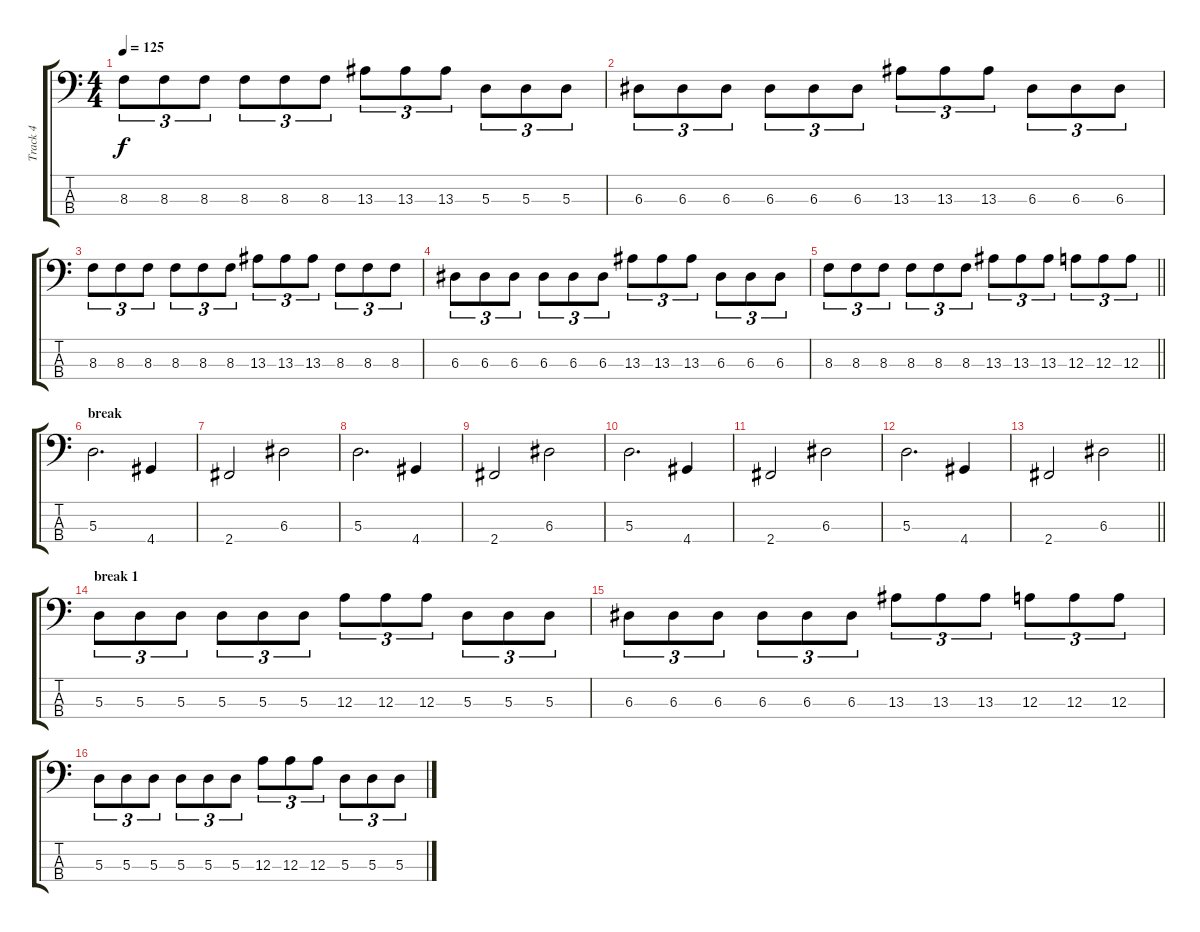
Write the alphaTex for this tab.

\track ("Track 4" "Track 4") {instrument electricbassfinger}
\staff {score tabs}
\tuning (G2 D2 A1 E1) {hide}
\ts (4 4)
\tempo 125
\clef f4
\ks c
8.3.8{tu (3 2) dy f} 8.3.8{tu (3 2)} 8.3.8{tu (3 2)} 8.3.8{tu (3 2)} 8.3.8{tu (3 2)} 8.3.8{tu (3 2)} 13.3.8{tu (3 2)} 13.3.8{tu (3 2)} 13.3.8{tu (3 2)} 5.3.8{tu (3 2)} 5.3.8{tu (3 2)} 5.3.8{tu (3 2)} |
6.3.8{tu (3 2)} 6.3.8{tu (3 2)} 6.3.8{tu (3 2)} 6.3.8{tu (3 2)} 6.3.8{tu (3 2)} 6.3.8{tu (3 2)} 13.3.8{tu (3 2)} 13.3.8{tu (3 2)} 13.3.8{tu (3 2)} 6.3.8{tu (3 2)} 6.3.8{tu (3 2)} 6.3.8{tu (3 2)} |
8.3.8{tu (3 2)} 8.3.8{tu (3 2)} 8.3.8{tu (3 2)} 8.3.8{tu (3 2)} 8.3.8{tu (3 2)} 8.3.8{tu (3 2)} 13.3.8{tu (3 2)} 13.3.8{tu (3 2)} 13.3.8{tu (3 2)} 8.3.8{tu (3 2)} 8.3.8{tu (3 2)} 8.3.8{tu (3 2)} |
6.3.8{tu (3 2)} 6.3.8{tu (3 2)} 6.3.8{tu (3 2)} 6.3.8{tu (3 2)} 6.3.8{tu (3 2)} 6.3.8{tu (3 2)} 13.3.8{tu (3 2)} 13.3.8{tu (3 2)} 13.3.8{tu (3 2)} 6.3.8{tu (3 2)} 6.3.8{tu (3 2)} 6.3.8{tu (3 2)} |
\barLineRight lightlight
8.3.8{tu (3 2)} 8.3.8{tu (3 2)} 8.3.8{tu (3 2)} 8.3.8{tu (3 2)} 8.3.8{tu (3 2)} 8.3.8{tu (3 2)} 13.3.8{tu (3 2)} 13.3.8{tu (3 2)} 13.3.8{tu (3 2)} 12.3.8{tu (3 2)} 12.3.8{tu (3 2)} 12.3.8{tu (3 2)} |
\section ("" "break")
5.3.2{d} 4.4.4 |
2.4.2 6.3.2 |
5.3.2{d} 4.4.4 |
2.4.2 6.3.2 |
5.3.2{d} 4.4.4 |
2.4.2 6.3.2 |
5.3.2{d} 4.4.4 |
\barLineRight lightlight
2.4.2 6.3.2 |
\section ("" "break 1")
5.3.8{tu (3 2)} 5.3.8{tu (3 2)} 5.3.8{tu (3 2)} 5.3.8{tu (3 2)} 5.3.8{tu (3 2)} 5.3.8{tu (3 2)} 12.3.8{tu (3 2)} 12.3.8{tu (3 2)} 12.3.8{tu (3 2)} 5.3.8{tu (3 2)} 5.3.8{tu (3 2)} 5.3.8{tu (3 2)} |
6.3.8{tu (3 2)} 6.3.8{tu (3 2)} 6.3.8{tu (3 2)} 6.3.8{tu (3 2)} 6.3.8{tu (3 2)} 6.3.8{tu (3 2)} 13.3.8{tu (3 2)} 13.3.8{tu (3 2)} 13.3.8{tu (3 2)} 12.3.8{tu (3 2)} 12.3.8{tu (3 2)} 12.3.8{tu (3 2)} |
5.3.8{tu (3 2)} 5.3.8{tu (3 2)} 5.3.8{tu (3 2)} 5.3.8{tu (3 2)} 5.3.8{tu (3 2)} 5.3.8{tu (3 2)} 12.3.8{tu (3 2)} 12.3.8{tu (3 2)} 12.3.8{tu (3 2)} 5.3.8{tu (3 2)} 5.3.8{tu (3 2)} 5.3.8{tu (3 2)}
